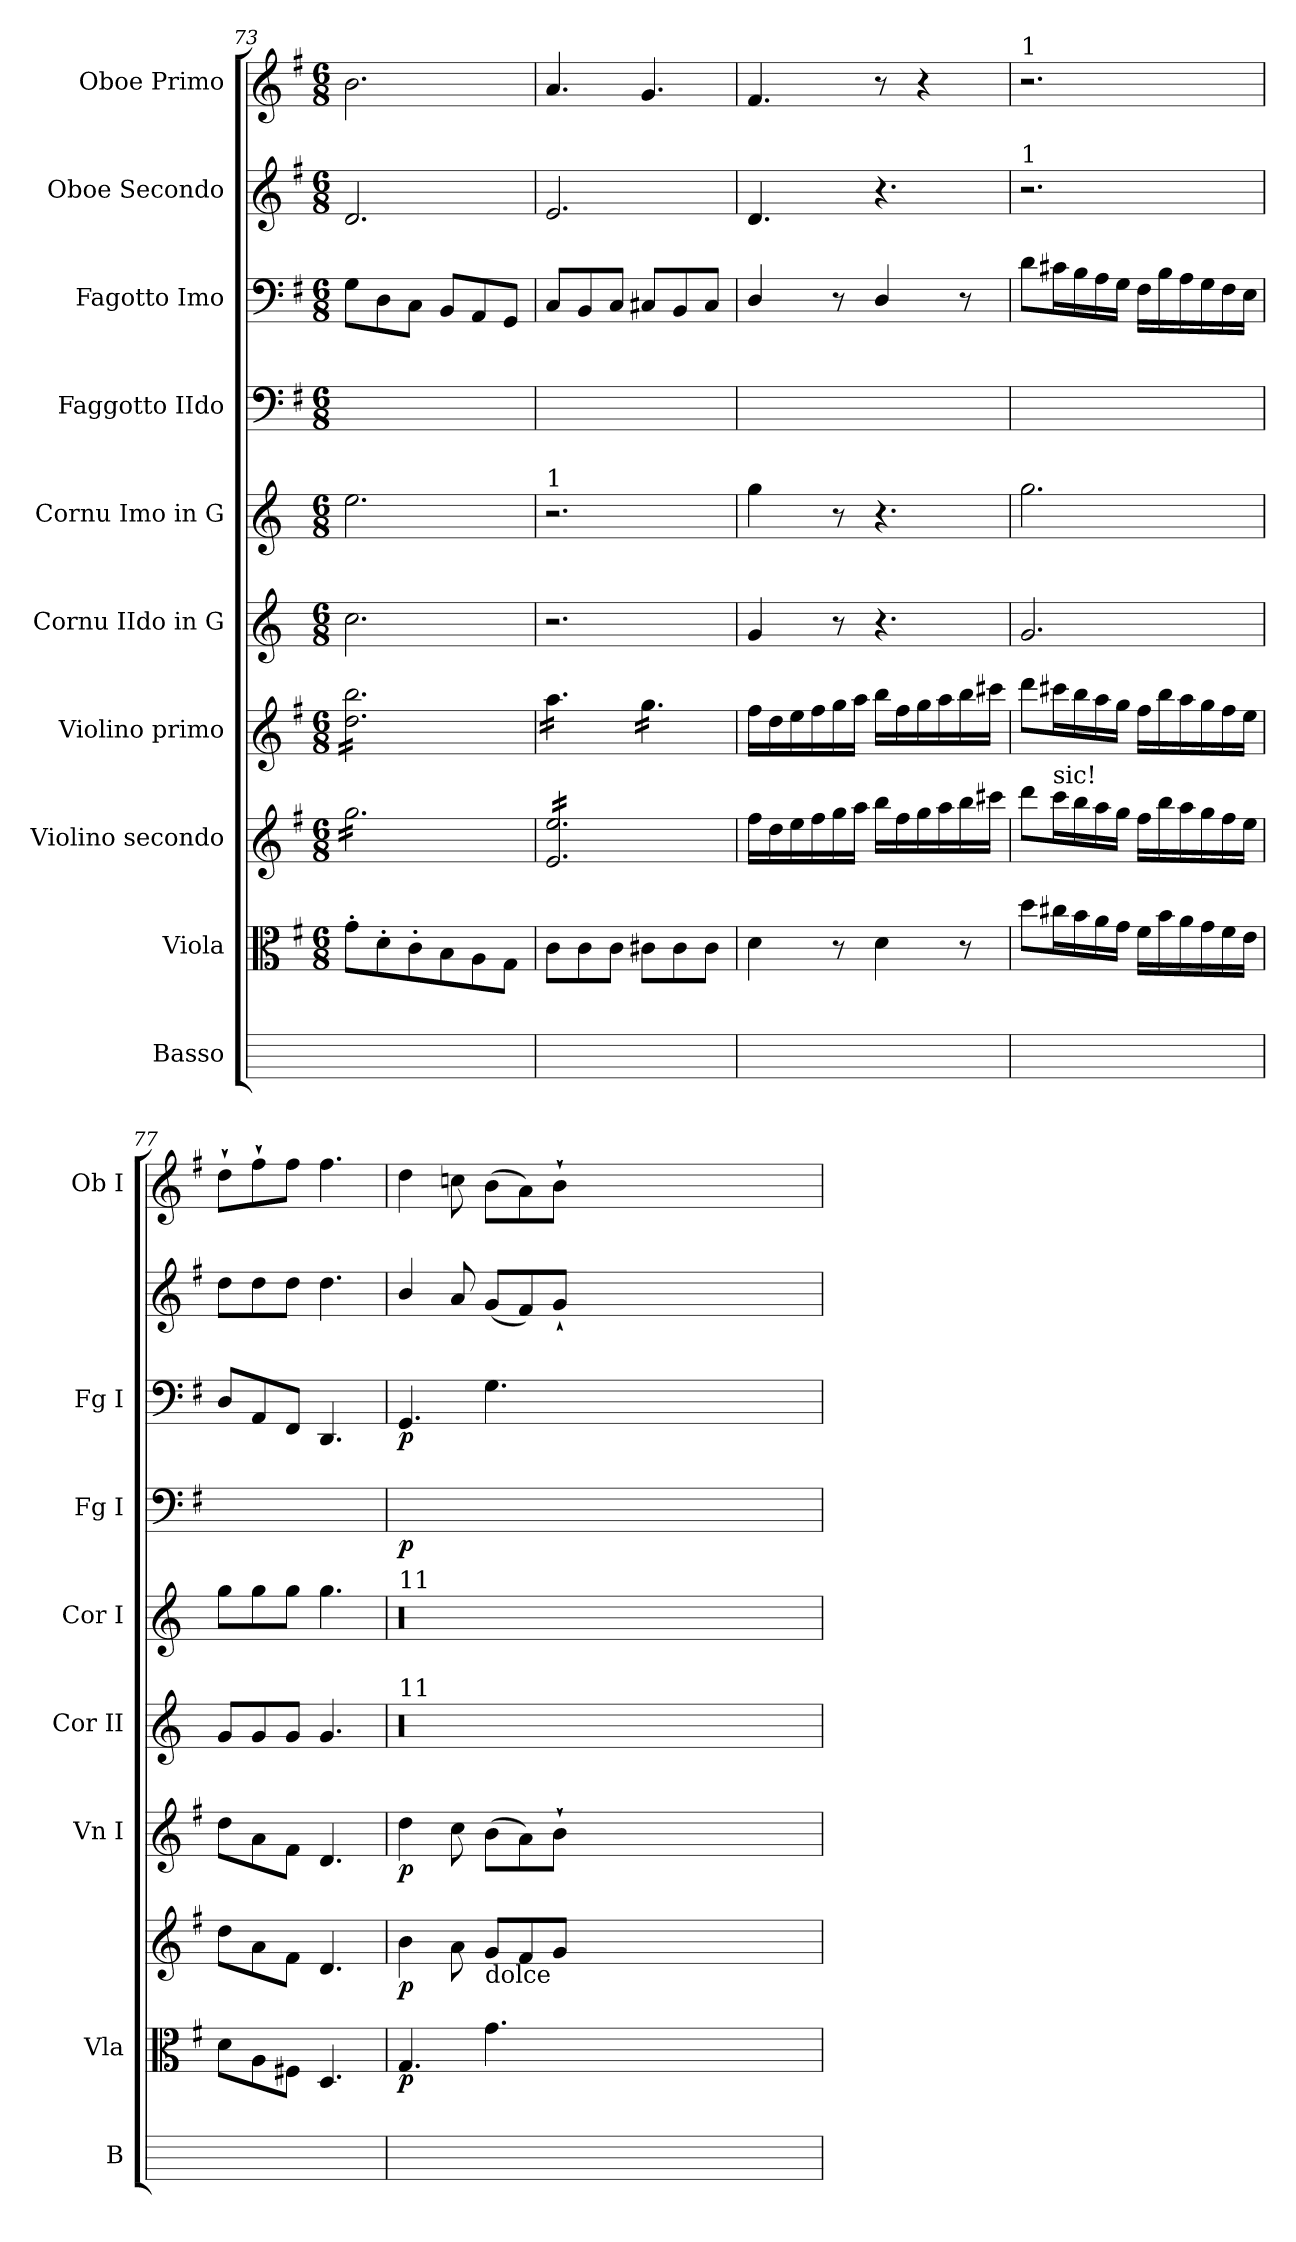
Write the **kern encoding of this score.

**kern	**kern	**dynam	**kern	**dynam	**kern	**dynam	**kern	**kern	**kern	**dynam	**kern	**dynam	**kern	**kern
*part10	*part9	*part9	*part8	*part8	*part7	*part7	*part6	*part5	*part4	*part4	*part3	*part3	*part2	*part1
*staff10	*staff9	*staff9	*staff8	*staff8	*staff7	*staff7	*staff6	*staff5	*staff4	*staff4	*staff3	*staff3	*staff2	*staff1
*I"Basso	*I"Viola	*	*I"Violino secondo	*	*I"Violino primo	*	*I"Cornu IIdo in G	*I"Cornu Imo in G	*I"Faggotto IIdo	*	*I"Fagotto Imo	*	*I"Oboe Secondo	*I"Oboe Primo
*I'B	*I'Vla	*	*	*	*I'Vn I	*	*I'Cor II	*I'Cor I	*I'Fg I	*	*I'Fg I	*	*	*I'Ob I
*	*clefC3	*	*clefG2	*	*clefG2	*	*clefG2	*clefG2	*clefF4	*	*clefF4	*	*clefG2	*clefG2
*	*	*	*	*	*	*	*ITrd3c5	*ITrd3c5	*	*	*	*	*	*
*	*k[f#]	*	*k[f#]	*	*k[f#]	*	*k[f#]	*k[f#]	*k[f#]	*	*k[f#]	*	*k[f#]	*k[f#]
*	*G:	*	*G:	*	*G:	*	*	*	*G:	*	*G:	*	*G:	*G:
*	*M6/8	*	*M6/8	*	*M6/8	*	*M6/8	*M6/8	*M6/8	*	*M6/8	*	*M6/8	*M6/8
=73	=73	=73	=73	=73	=73	=73	=73	=73	=73	=73	=73	=73	=73	=73
*	*	*	*tremolo	*	*	*	*	*	*	*	*	*	*	*
*	*	*	*	*	*tremolo	*	*	*	*	*	*	*	*	*
2.ryy	8g'\L	.	16gg\LL	.	16dd\ 16bb\LL	.	2.g\	2.b\	8G\Lyy	.	8G\L	.	2.d/	2.b\
.	.	.	16gg\	.	16dd\ 16bb\	.	.	.	.	.	.	.	.	.
.	8d'\	.	16gg\	.	16dd\ 16bb\	.	.	.	8D\yy	.	8D\	.	.	.
.	.	.	16gg\	.	16dd\ 16bb\	.	.	.	.	.	.	.	.	.
.	8c'\	.	16gg\	.	16dd\ 16bb\	.	.	.	8C\Jyy	.	8C\J	.	.	.
.	.	.	16gg\	.	16dd\ 16bb\	.	.	.	.	.	.	.	.	.
.	8B\	.	16gg\	.	16dd\ 16bb\	.	.	.	8BB/Lyy	.	8BB/L	.	.	.
.	.	.	16gg\	.	16dd\ 16bb\	.	.	.	.	.	.	.	.	.
.	8A\	.	16gg\	.	16dd\ 16bb\	.	.	.	8AA/yy	.	8AA/	.	.	.
.	.	.	16gg\	.	16dd\ 16bb\	.	.	.	.	.	.	.	.	.
.	8G\J	.	16gg\	.	16dd\ 16bb\	.	.	.	8GG/Jyy	.	8GG/J	.	.	.
.	.	.	16gg\JJ	.	16dd\ 16bb\JJ	.	.	.	.	.	.	.	.	.
=74	=74	=74	=74	=74	=74	=74	=74	=74	=74	=74	=74	=74	=74	=74
!	!	!	!	!	!	!	!	!LO:TX:a:t=1	!	!	!	!	!	!
2.ryy	8c\L	.	16e/ 16ee/LL	.	16aa\LL	.	2.r	2.r	8C/Lyy	.	8C/L	.	2.e/	4.a/
.	.	.	16e/ 16ee/	.	16aa\	.	.	.	.	.	.	.	.	.
.	8c\	.	16e/ 16ee/	.	16aa\	.	.	.	8BB/yy	.	8BB/	.	.	.
.	.	.	16e/ 16ee/	.	16aa\	.	.	.	.	.	.	.	.	.
.	8c\J	.	16e/ 16ee/	.	16aa\	.	.	.	8C/Jyy	.	8C/J	.	.	.
.	.	.	16e/ 16ee/	.	16aa\JJ	.	.	.	.	.	.	.	.	.
.	8c#X\L	.	16e/ 16ee/	.	16gg\LL	.	.	.	8C#X/Lyy	.	8C#X/L	.	.	4.g/
.	.	.	16e/ 16ee/	.	16gg\	.	.	.	.	.	.	.	.	.
.	8c#\	.	16e/ 16ee/	.	16gg\	.	.	.	8BB/yy	.	8BB/	.	.	.
.	.	.	16e/ 16ee/	.	16gg\	.	.	.	.	.	.	.	.	.
.	8c#\J	.	16e/ 16ee/	.	16gg\	.	.	.	8C#/Jyy	.	8C#/J	.	.	.
.	.	.	16e/ 16ee/JJ	.	16gg\JJ	.	.	.	.	.	.	.	.	.
*	*	*	*	*	*Xtremolo	*	*	*	*	*	*	*	*	*
*	*	*	*Xtremolo	*	*	*	*	*	*	*	*	*	*	*
=75	=75	=75	=75	=75	=75	=75	=75	=75	=75	=75	=75	=75	=75	=75
2.ryy	4d\	.	16ff#\LL	.	16ff#\LL	.	4d/	4dd\	4D/yy	.	4D/	.	4.d/	4.f#/
.	.	.	16dd\	.	16dd\	.	.	.	.	.	.	.	.	.
.	.	.	16ee\	.	16ee\	.	.	.	.	.	.	.	.	.
.	.	.	16ff#\	.	16ff#\	.	.	.	.	.	.	.	.	.
.	8r	.	16gg\	.	16gg\	.	8r	8r	8ryy	.	8r	.	.	.
.	.	.	16aa\JJ	.	16aa\JJ	.	.	.	.	.	.	.	.	.
.	4d\	.	16bb\LL	.	16bb\LL	.	4.r	4.r	4D/yy	.	4D/	.	4.r	8r
.	.	.	16ff#\	.	16ff#\	.	.	.	.	.	.	.	.	.
.	.	.	16gg\	.	16gg\	.	.	.	.	.	.	.	.	4r
.	.	.	16aa\	.	16aa\	.	.	.	.	.	.	.	.	.
.	8r	.	16bb\	.	16bb\	.	.	.	8ryy	.	8r	.	.	.
.	.	.	16ccc#X\JJ	.	16ccc#X\JJ	.	.	.	.	.	.	.	.	.
=76	=76	=76	=76	=76	=76	=76	=76	=76	=76	=76	=76	=76	=76	=76
!	!	!	!	!	!	!	!	!	!	!	!	!	!	!LO:TX:a:t=1
!	!	!	!	!	!	!	!	!	!	!	!	!	!LO:TX:a:t=1	!
2.ryy	8dd\L	.	8ddd\L	.	8ddd\L	.	2.d/	2.dd\	8d\Lyy	.	8d\L	.	2.r	2.r
!	!	!	!LO:TX:a:t=sic!	!	!	!	!	!	!	!	!	!	!	!
.	16cc#X\L	.	16ccc\L	.	16ccc#X\L	.	.	.	16c#X\Lyy	.	16c#X\L	.	.	.
.	16b\	.	16bb\	.	16bb\	.	.	.	16B\yy	.	16B\	.	.	.
.	16a\	.	16aa\	.	16aa\	.	.	.	16A\yy	.	16A\	.	.	.
.	16g\JJ	.	16gg\JJ	.	16gg\JJ	.	.	.	16G\JJyy	.	16G\JJ	.	.	.
.	16f#\LL	.	16ff#\LL	.	16ff#\LL	.	.	.	16F#\LLyy	.	16F#\LL	.	.	.
.	16b\	.	16bb\	.	16bb\	.	.	.	16B\yy	.	16B\	.	.	.
.	16a\	.	16aa\	.	16aa\	.	.	.	16A\yy	.	16A\	.	.	.
.	16g\	.	16gg\	.	16gg\	.	.	.	16G\yy	.	16G\	.	.	.
.	16f#\	.	16ff#\	.	16ff#\	.	.	.	16F#\yy	.	16F#\	.	.	.
.	16e\JJ	.	16ee\JJ	.	16ee\JJ	.	.	.	16E\JJyy	.	16E\JJ	.	.	.
=77	=77	=77	=77	=77	=77	=77	=77	=77	=77	=77	=77	=77	=77	=77
2.ryy	8d\L	.	8dd\L	.	8dd\L	.	8d/L	8dd\L	8D/Lyy	.	8D/L	.	8dd\L	8dd`\L
.	8A\	.	8a\	.	8a\	.	8d/	8dd\	8AA/yy	.	8AA/	.	8dd\	8ff#`\
.	8F#X\J	.	8f#\J	.	8f#\J	.	8d/J	8dd\J	8FF#/Jyy	.	8FF#/J	.	8dd\J	8ff#\J
.	4.D/	.	4.d/	.	4.d/	.	4.d/	4.dd\	4.DD/yy	.	4.DD/	.	4.dd\	4.ff#\
=78	=78	=78	=78	=78	=78	=78	=78	=78	=78	=78	=78	=78	=78	=78
!	!	!	!	!	!	!	!	!LO:TX:a:t=11	!	!	!	!	!	!
!	!	!	!	!	!	!	!LO:TX:a:t=11	!	!	!	!	!	!	!
!	!	!	!	!	!	!	!LO:N:vis=00	!LO:N:vis=00	!	!	!	!	!	!
2.ryy	4.G/	p	4b\	p	4dd\	p	0.r	0.r	4.GG/yy	p	4.GG/	p	4b/	4dd\
.	.	.	8a\	.	8cc\	.	.	.	.	.	.	.	8a/	8ccn\
!	!	!	!LO:TX:b:t=dolce	!	!	!	!	!	!	!	!	!	!	!
.	4.g\	.	8g/L	.	(8b\L	.	.	.	4.G\yy	.	4.G\	.	(8g/L	(8b\L
.	.	.	8f#/	.	8a\)	.	.	.	.	.	.	.	8f#/)	8a\)
.	.	.	8g/J	.	8b`\J	.	.	.	.	.	.	.	8g`/J	8b`\J
0ryy	0ryy	.	0ryy	.	0ryy	.	.	.	0ryy	.	0ryy	.	0ryy	0ryy
4ryy	4ryy	.	4ryy	.	4ryy	.	.	.	4ryy	.	4ryy	.	4ryy	4ryy
=	=	=	=	=	=	=	=	=	=	=	=	=	=	=
*-	*-	*-	*-	*-	*-	*-	*-	*-	*-	*-	*-	*-	*-	*-
